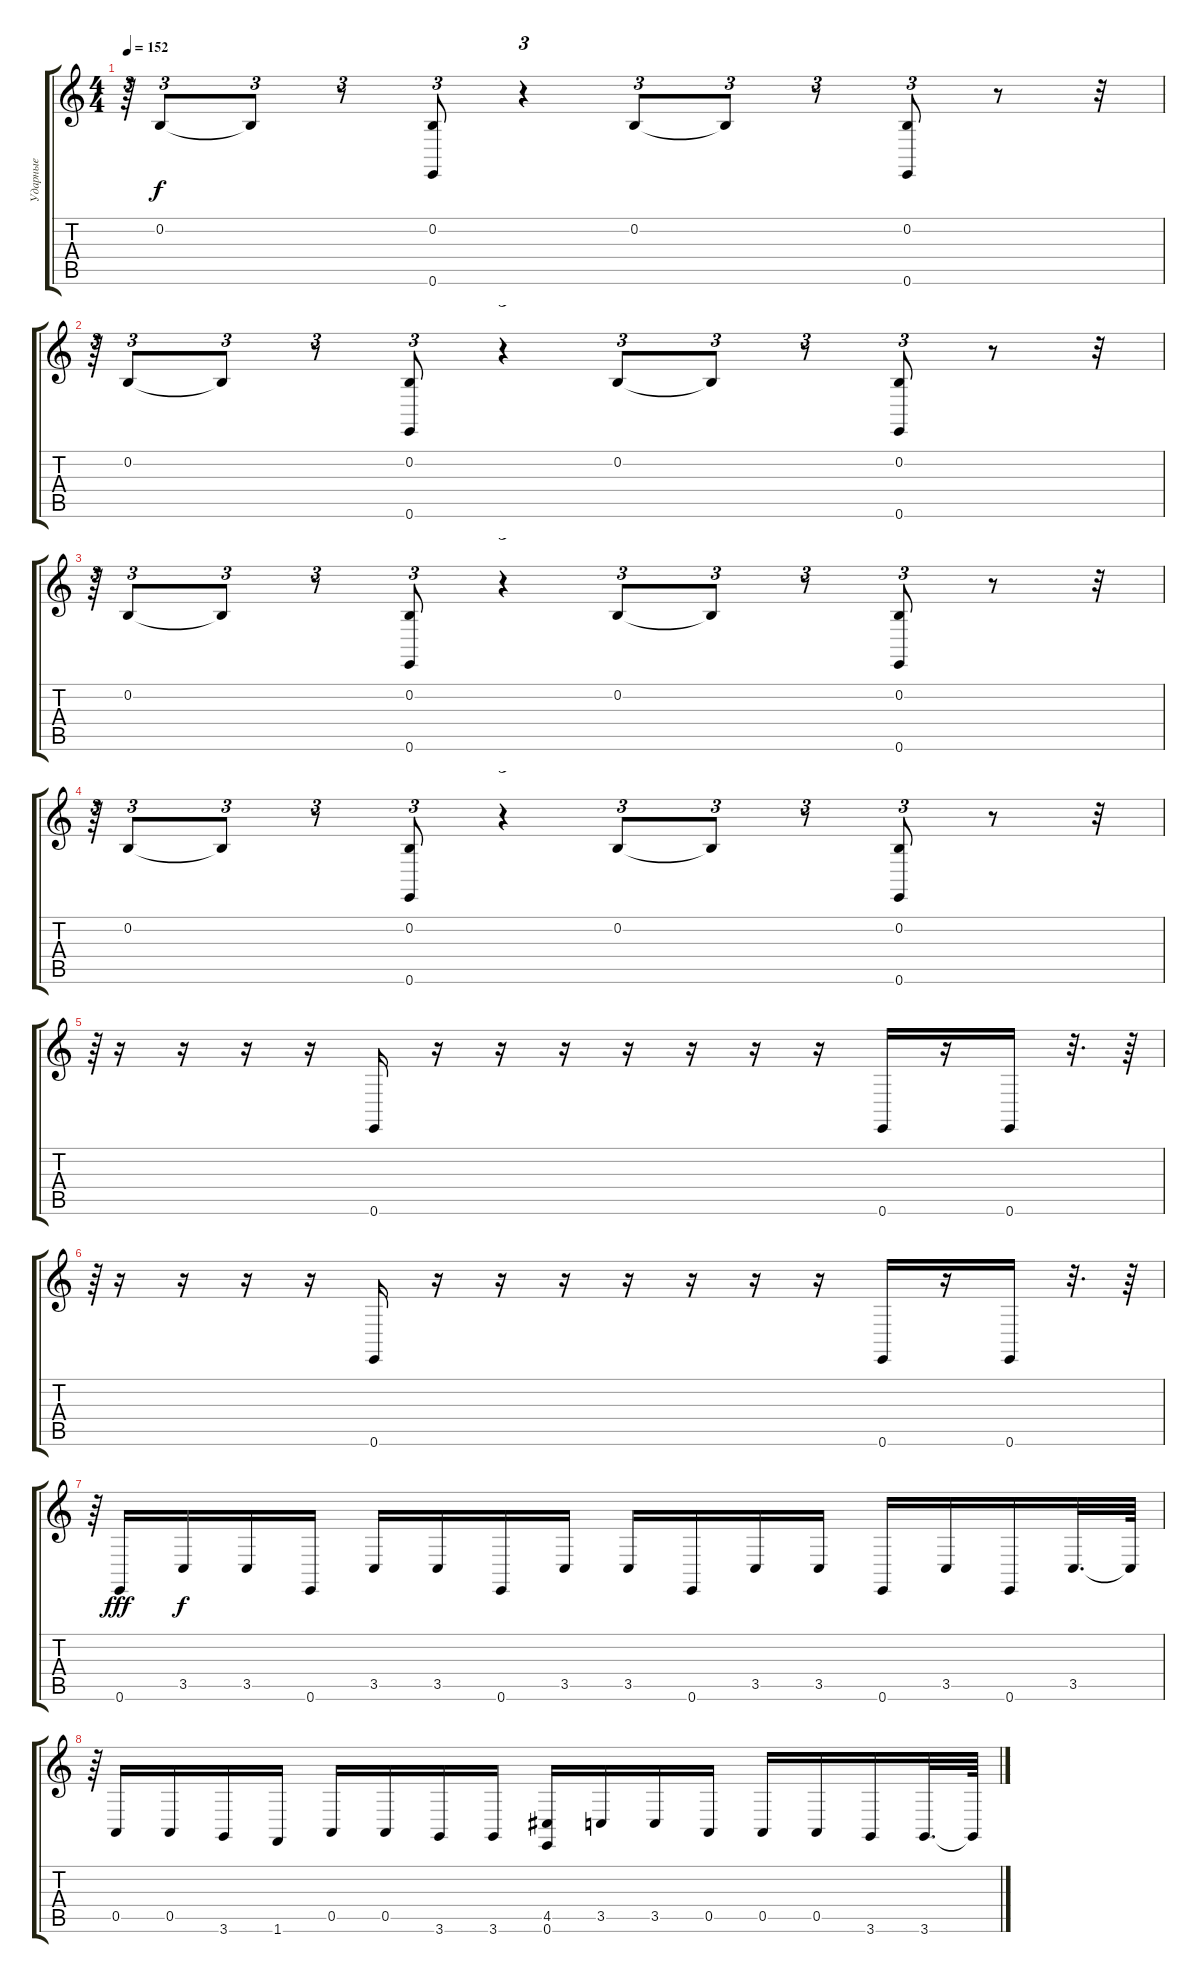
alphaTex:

\track ("Ударные" "Ударные") {instrument acousticgrandpiano}
\staff {score tabs}
\tuning (E4 B3 G3 D3 A2 E2) {hide}
\ts (4 4)
\tempo 152
\clef g2
\ks c
r.64{tu (3 2) dy f} 0.2.8{tu (3 2)} 0.2{t}.8{tu (3 2)} r.8{tu (3 2)} (0.2 0.6).8{tu (3 2)} r.4{tu (3 2)} 0.2.8{tu (3 2)} 0.2{t}.8{tu (3 2)} r.8{tu (3 2)} (0.2 0.6).8{tu (3 2)} r.8 r.32 |
r.64{tu (3 2)} 0.2.8{tu (3 2)} 0.2{t}.8{tu (3 2)} r.8{tu (3 2)} (0.2 0.6).8{tu (3 2)} r.4{tu (3 2)} 0.2.8{tu (3 2)} 0.2{t}.8{tu (3 2)} r.8{tu (3 2)} (0.2 0.6).8{tu (3 2)} r.8 r.32 |
r.64{tu (3 2)} 0.2.8{tu (3 2)} 0.2{t}.8{tu (3 2)} r.8{tu (3 2)} (0.2 0.6).8{tu (3 2)} r.4{tu (3 2)} 0.2.8{tu (3 2)} 0.2{t}.8{tu (3 2)} r.8{tu (3 2)} (0.2 0.6).8{tu (3 2)} r.8 r.32 |
r.64{tu (3 2)} 0.2.8{tu (3 2)} 0.2{t}.8{tu (3 2)} r.8{tu (3 2)} (0.2 0.6).8{tu (3 2)} r.4{tu (3 2)} 0.2.8{tu (3 2)} 0.2{t}.8{tu (3 2)} r.8{tu (3 2)} (0.2 0.6).8{tu (3 2)} r.8 r.32 |
r.64{tu (3 2)} r.16 r.16 r.16 r.16 0.6.16 r.16 r.16 r.16 r.16 r.16 r.16 r.16 0.6.16 r.16 0.6.16 r.32{d} r.64 |
r.64{tu (3 2)} r.16 r.16 r.16 r.16 0.6.16 r.16 r.16 r.16 r.16 r.16 r.16 r.16 0.6.16 r.16 0.6.16 r.32{d} r.64 |
r.64{tu (3 2)} 0.6.16{dy fff} 3.5.16{dy f} 3.5.16 0.6.16 3.5.16 3.5.16 0.6.16 3.5.16 3.5.16 0.6.16 3.5.16 3.5.16 0.6.16 3.5.16 0.6.16 3.5.32{d} 3.5{t}.64 |
r.64{tu (3 2)} 0.5.16 0.5.16 3.6.16 1.6.16 0.5.16 0.5.16 3.6.16 3.6.16 (4.5 0.6).16 3.5.16 3.5.16 0.5.16 0.5.16 0.5.16 3.6.16 3.6.32{d} 3.6{t}.64
